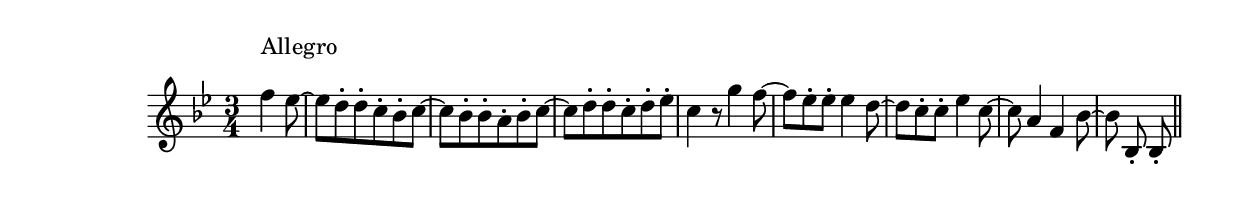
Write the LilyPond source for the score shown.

\version "2.14.0"
%{\header {
  title = "allegro from string quartet # 6"
  composer = "Beethoven"
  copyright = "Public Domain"
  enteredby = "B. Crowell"
}%}
\score{{\key bes \major
    \time 3/4
    %{\tempo 4=160
    %}\relative f'' {
  \partial 8*3
  f4^\markup{\column { "Allegro" " " }}
  es8~ |
  es8 d-. d-. c-. bes-. c~ | c bes-. bes-. a-. bes-. c~ | c8 d-. d-. c-. d-. es-. | c4 r8 g'4 f8~ | f es-. es-. es4 d8~ |
  d c-. c-. es4 c8~ | c8 a4 f bes8~ | bes8 bes,-. bes-.
 \bar "||"
}
}}